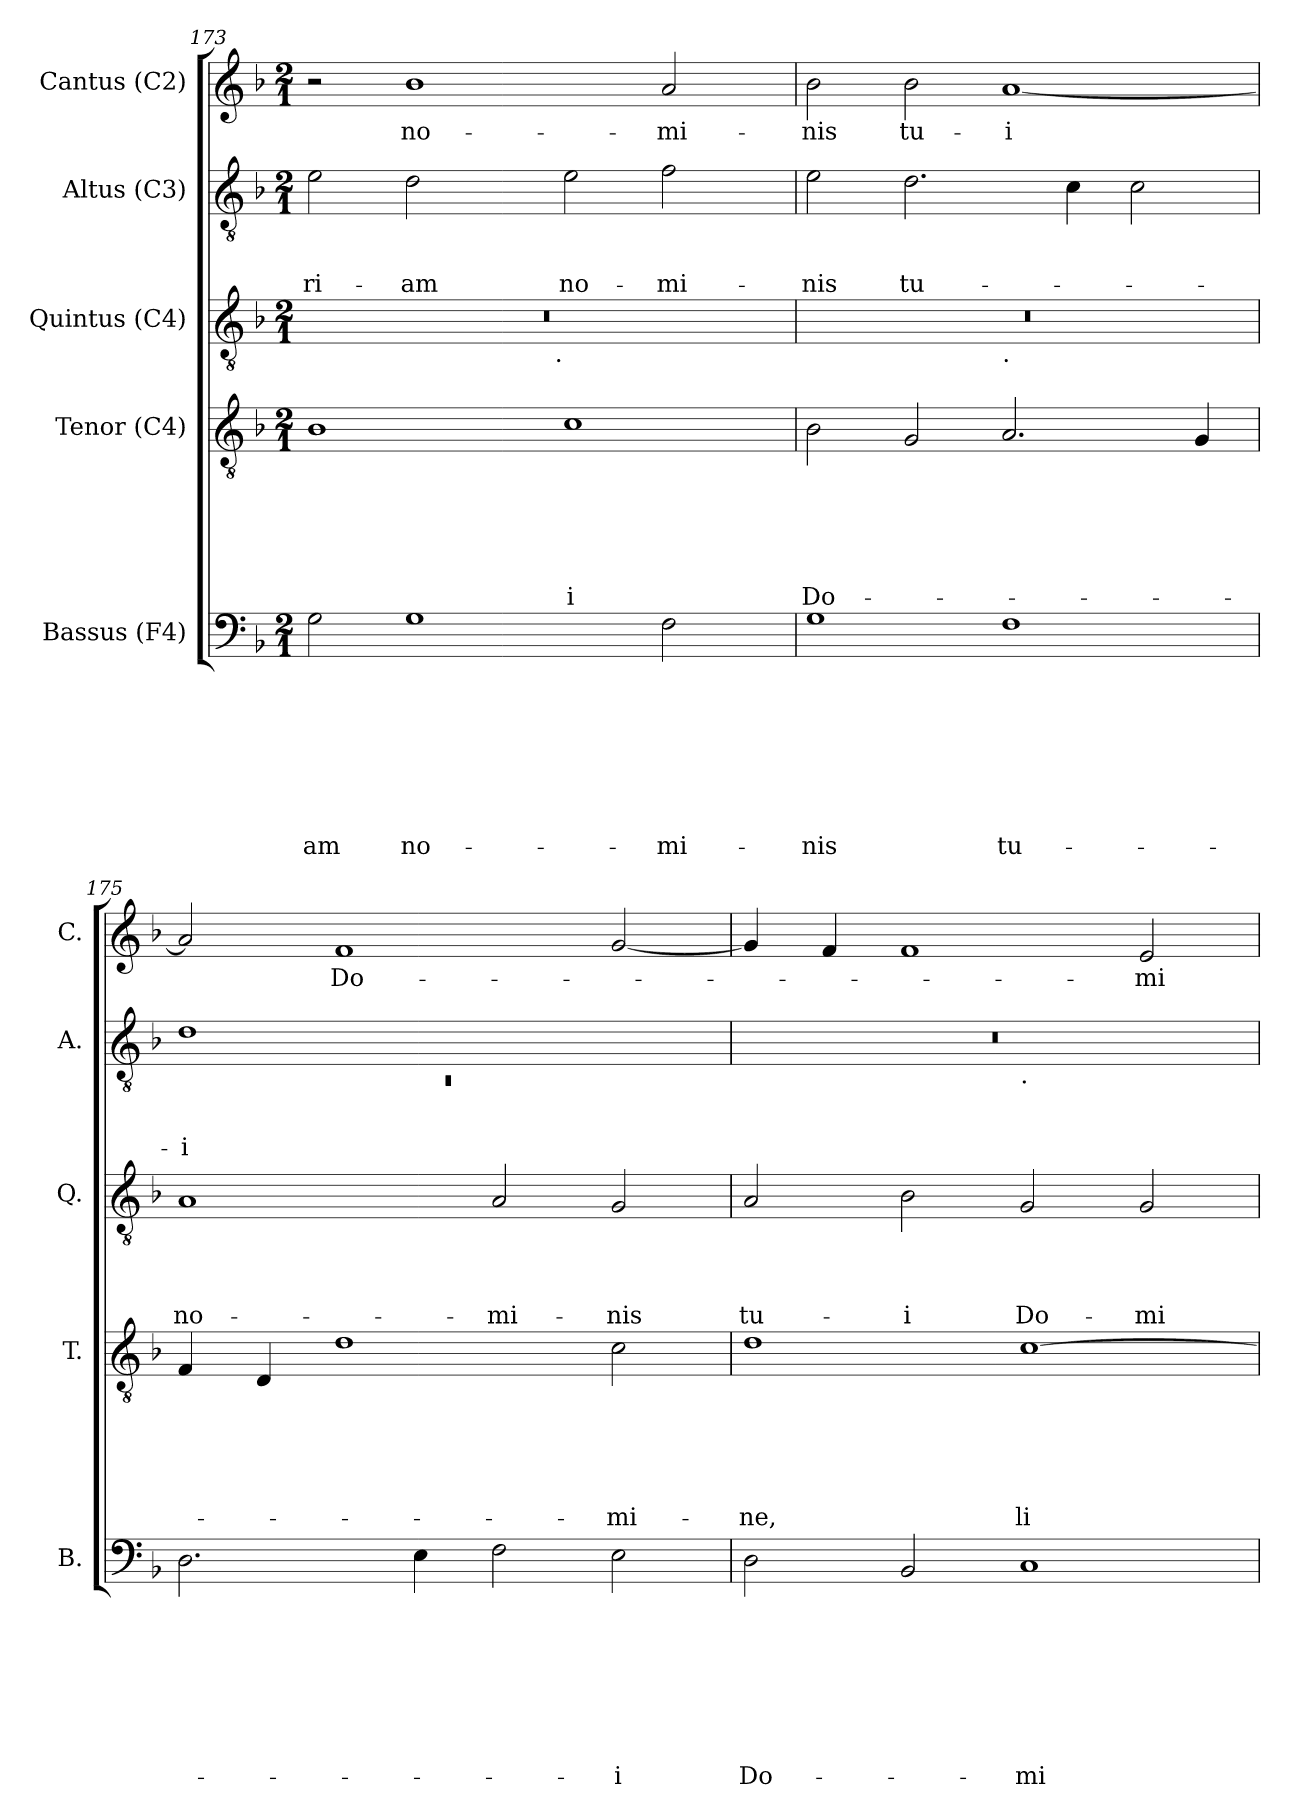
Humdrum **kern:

**kern	**text	**text	**text	**text	**text	**text	**text	**text	**kern	**text	**text	**text	**text	**text	**text	**kern	**text	**text	**text	**text	**kern	**text	**text	**text	**kern	**text
*part5	*part5	*part5	*part5	*part5	*part5	*part5	*part5	*part5	*part4	*part4	*part4	*part4	*part4	*part4	*part4	*part3	*part3	*part3	*part3	*part3	*part2	*part2	*part2	*part2	*part1	*part1
*staff5	*staff5	*staff5	*staff5	*staff5	*staff5	*staff5	*staff5	*staff5	*staff4	*staff4	*staff4	*staff4	*staff4	*staff4	*staff4	*staff3	*staff3	*staff3	*staff3	*staff3	*staff2	*staff2	*staff2	*staff2	*staff1	*staff1
*I"Bassus (F4)	*	*	*	*	*	*	*	*	*I"Tenor (C4)	*	*	*	*	*	*	*I"Quintus (C4)	*	*	*	*	*I"Altus (C3)	*	*	*	*I"Cantus (C2)	*
*I'B.	*	*	*	*	*	*	*	*	*I'T.	*	*	*	*	*	*	*I'Q.	*	*	*	*	*I'A.	*	*	*	*I'C.	*
*clefF4	*	*	*	*	*	*	*	*	*clefGv2	*	*	*	*	*	*	*clefGv2	*	*	*	*	*clefGv2	*	*	*	*clefG2	*
*k[b-]	*	*	*	*	*	*	*	*	*k[b-]	*	*	*	*	*	*	*k[b-]	*	*	*	*	*k[b-]	*	*	*	*k[b-]	*
*F:	*	*	*	*	*	*	*	*	*F:	*	*	*	*	*	*	*F:	*	*	*	*	*F:	*	*	*	*F:	*
*M2/1	*	*	*	*	*	*	*	*	*M2/1	*	*	*	*	*	*	*M2/1	*	*	*	*	*M2/1	*	*	*	*M2/1	*
=173	=173	=173	=173	=173	=173	=173	=173	=173	=173	=173	=173	=173	=173	=173	=173	=173	=173	=173	=173	=173	=173	=173	=173	=173	=173	=173
!	!	!	!	!	!	!	!	!LO:LY:b	!	!	!	!	!	!	!	!	!	!	!	!	!	!	!	!LO:LY:b	!	!
*	*	*	*	*	*	*	*	*	*	*	*	*	*	*	*	*^	*	*	*	*	*	*	*	*	*	*
2G\	.	.	.	.	.	.	.	-am	1B-	.	.	.	.	.	.	0r	3%2ryy	.	.	.	.	2e\	.	.	-ri-	2r	.
!	!	!	!	!	!	!	!	!LO:LY:b	!	!	!	!	!	!	!	!	!	!	!	!	!	!	!	!	!LO:LY:b	!	!LO:LY:b
1G	.	.	.	.	.	.	.	no-	.	.	.	.	.	.	.	.	.	.	.	.	.	2d\	.	.	-am	1b-	no-
.	.	.	.	.	.	.	.	.	.	.	.	.	.	.	.	.	6ryy	.	.	.	.	.	.	.	.	.	.
.	.	.	.	.	.	.	.	.	.	.	.	.	.	.	.	.	12...ryy	.	.	.	.	.	.	.	.	.	.
!	!	!	!	!	!	!	!	!	!	!	!	!	!	!	!	!	!LO:TX:b:t=.	!	!	!	!	!	!	!	!	!	!
.	.	.	.	.	.	.	.	.	.	.	.	.	.	.	.	.	3%2ryy	.	.	.	.	.	.	.	.	.	.
!	!	!	!	!	!	!	!	!	!	!	!	!	!	!	!LO:LY:b:rj	!	!	!	!	!	!	!	!	!	!LO:LY:b	!	!
.	.	.	.	.	.	.	.	.	1c	.	.	.	.	.	-i	.	.	.	.	.	.	2e\	.	.	no-	.	.
!	!	!	!	!	!	!	!	!LO:LY:b	!	!	!	!	!	!	!	!	!	!	!	!	!	!	!	!	!LO:LY:b	!	!LO:LY:b
2F\	.	.	.	.	.	.	.	-mi-	.	.	.	.	.	.	.	.	.	.	.	.	.	2f\	.	.	-mi-	2a/	-mi-
.	.	.	.	.	.	.	.	.	.	.	.	.	.	.	.	.	3ryy	.	.	.	.	.	.	.	.	.	.
.	.	.	.	.	.	.	.	.	.	.	.	.	.	.	.	.	96ryy	.	.	.	.	.	.	.	.	.	.
!!LO:LB:g=z
=174	=174	=174	=174	=174	=174	=174	=174	=174	=174	=174	=174	=174	=174	=174	=174	=174	=174	=174	=174	=174	=174	=174	=174	=174	=174	=174	=174
!	!	!	!	!	!	!	!	!LO:LY:b	!	!	!	!	!	!	!LO:LY:b	!	!	!	!	!	!	!	!	!	!LO:LY:b	!	!LO:LY:b
1G	.	.	.	.	.	.	.	-nis	2B-\	.	.	.	.	.	Do-	0r	1ryy	.	.	.	.	2e\	.	.	-nis	2b-\	-nis
!	!	!	!	!	!	!	!	!	!	!	!	!	!	!	!	!	!	!	!	!	!	!	!	!	!LO:LY:b	!	!LO:LY:b
.	.	.	.	.	.	.	.	.	2G/	.	.	.	.	.	.	.	.	.	.	.	.	2.d\	.	.	tu-	2b-\	tu-
!	!	!	!	!	!	!	!	!	!	!	!	!	!	!	!	!	!LO:TX:b:t=.	!	!	!	!	!	!	!	!	!	!
!	!	!	!	!	!	!	!	!LO:LY:b	!	!	!	!	!	!	!	!	!	!	!	!	!	!	!	!	!	!	!LO:LY:b:rj
1F	.	.	.	.	.	.	.	tu-	2.A/	.	.	.	.	.	.	.	1ryy	.	.	.	.	.	.	.	.	[<1a	-i
.	.	.	.	.	.	.	.	.	.	.	.	.	.	.	.	.	.	.	.	.	.	4c\	.	.	.	.	.
.	.	.	.	.	.	.	.	.	.	.	.	.	.	.	.	.	.	.	.	.	.	2c\	.	.	.	.	.
.	.	.	.	.	.	.	.	.	4G/	.	.	.	.	.	.	.	.	.	.	.	.	.	.	.	.	.	.
=175	=175	=175	=175	=175	=175	=175	=175	=175	=175	=175	=175	=175	=175	=175	=175	=175	=175	=175	=175	=175	=175	=175	=175	=175	=175	=175	=175
*	*	*	*	*	*	*	*	*	*	*	*	*	*	*	*	*	*	*	*	*	*	*^	*	*	*	*	*
!	!	!	!	!	!	!	!	!	!	!	!	!	!	!	!	!	!	!	!	!	!LO:LY:b	!	!LO:N:vis=1	!	!	!LO:LY:b:rj	!	!
*	*	*	*	*	*	*	*	*	*	*	*	*	*	*	*	*v	*v	*	*	*	*	*	*	*	*	*	*	*
2.D\	.	.	.	.	.	.	.	.	4F/	.	.	.	.	.	.	1A	.	.	.	no-	1d	0rC	.	.	-i	2a/]	.
.	.	.	.	.	.	.	.	.	4D/	.	.	.	.	.	.	.	.	.	.	.	.	.	.	.	.	.	.
!	!	!	!	!	!	!	!	!	!	!	!	!	!	!	!	!	!	!	!	!	!	!	!	!	!	!	!LO:LY:b
.	.	.	.	.	.	.	.	.	1d	.	.	.	.	.	.	.	.	.	.	.	.	.	.	.	.	1f	Do-
4E\	.	.	.	.	.	.	.	.	.	.	.	.	.	.	.	.	.	.	.	.	.	.	.	.	.	.	.
!	!	!	!	!	!	!	!	!	!	!	!	!	!	!	!	!	!	!	!	!LO:LY:b	!	!	!	!	!	!	!
2F\	.	.	.	.	.	.	.	.	.	.	.	.	.	.	.	2A/	.	.	.	-mi-	1ryy	.	.	.	.	.	.
!	!	!	!	!	!	!	!	!LO:LY:b	!	!	!	!	!	!	!LO:LY:b	!	!	!	!	!LO:LY:b	!	!	!	!	!	!	!
2E\	.	.	.	.	.	.	.	-i	2c\	.	.	.	.	.	-mi-	2G/	.	.	.	-nis	.	.	.	.	.	[<2g/	.
=176	=176	=176	=176	=176	=176	=176	=176	=176	=176	=176	=176	=176	=176	=176	=176	=176	=176	=176	=176	=176	=176	=176	=176	=176	=176	=176	=176
!	!	!	!	!	!	!	!	!LO:LY:b	!	!	!	!	!	!	!LO:LY:b	!	!	!	!	!LO:LY:b	!	!	!	!	!	!	!
2D\	.	.	.	.	.	.	.	Do-	1d	.	.	.	.	.	-ne,	2A/	.	.	.	tu-	0r	1ryy	.	.	.	4g/]	.
.	.	.	.	.	.	.	.	.	.	.	.	.	.	.	.	.	.	.	.	.	.	.	.	.	.	4f/	.
!	!	!	!	!	!	!	!	!	!	!	!	!	!	!	!	!	!	!	!	!LO:LY:b	!	!	!	!	!	!	!
2BB-/	.	.	.	.	.	.	.	.	.	.	.	.	.	.	.	2B-\	.	.	.	-i	.	.	.	.	.	1f	.
!	!	!	!	!	!	!	!	!	!	!	!	!	!	!	!	!	!	!	!	!	!	!LO:TX:b:t=.	!	!	!	!	!
!	!	!	!	!	!	!	!	!LO:LY:b	!	!	!	!	!	!	!LO:LY:b:rj	!	!	!	!	!LO:LY:b	!	!	!	!	!	!	!
1C	.	.	.	.	.	.	.	-mi-	[>1c	.	.	.	.	.	li-	2G/	.	.	.	Do-	.	1ryy	.	.	.	.	.
!	!	!	!	!	!	!	!	!	!	!	!	!	!	!	!	!	!	!	!	!LO:LY:b	!	!	!	!	!	!	!LO:LY:b
.	.	.	.	.	.	.	.	.	.	.	.	.	.	.	.	2G/	.	.	.	-mi-	.	.	.	.	.	2e/	-mi-
*	*	*	*	*	*	*	*	*	*	*	*	*	*	*	*	*	*	*	*	*	*v	*v	*	*	*	*	*
=	=	=	=	=	=	=	=	=	=	=	=	=	=	=	=	=	=	=	=	=	=	=	=	=	=	=
*-	*-	*-	*-	*-	*-	*-	*-	*-	*-	*-	*-	*-	*-	*-	*-	*-	*-	*-	*-	*-	*-	*-	*-	*-	*-	*-
